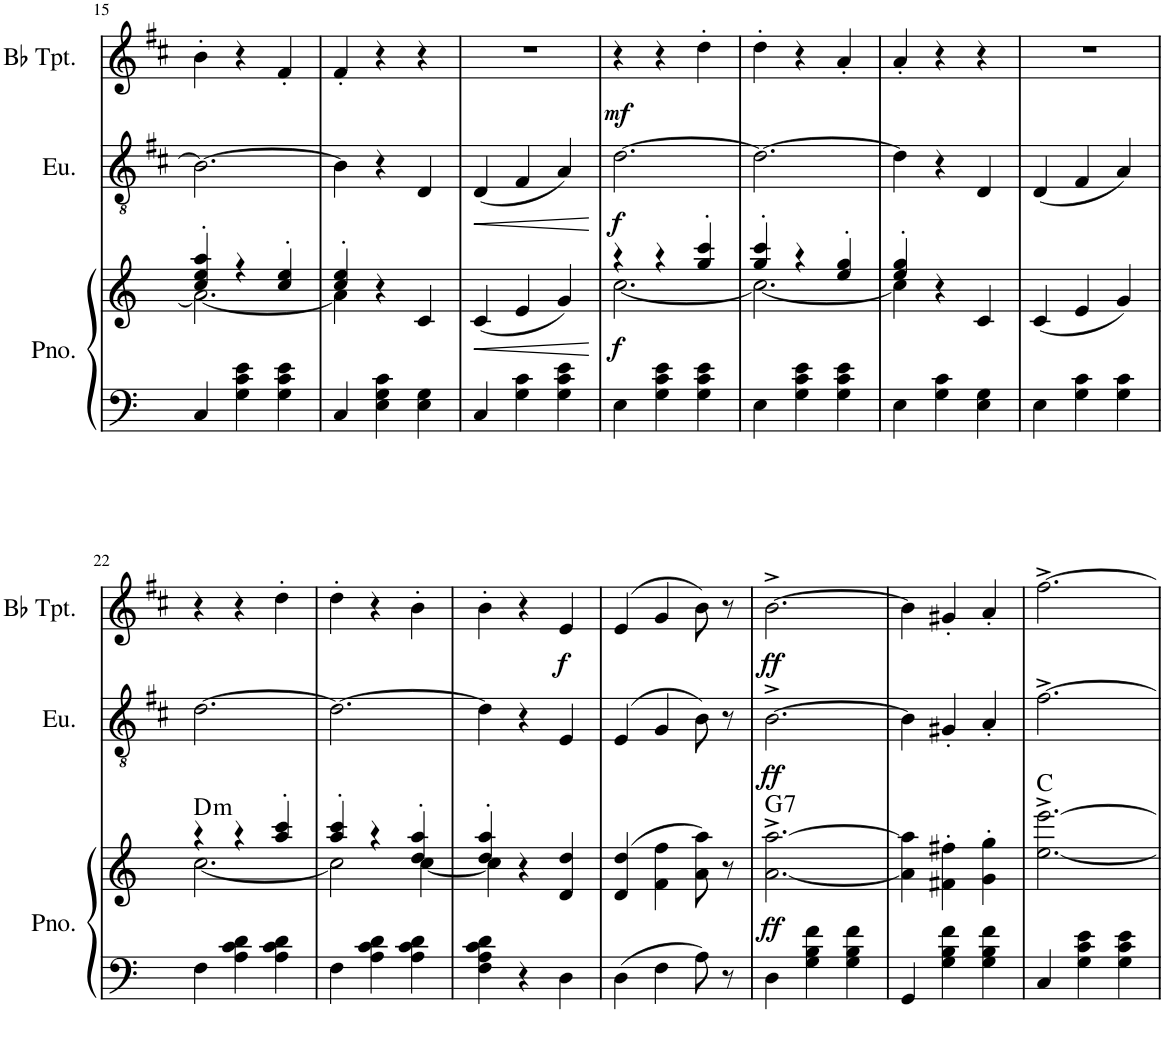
**kern	**kern	**dynam	**harte	**kern	**dynam	**kern	**dynam
*part3	*part3	*part3	*part3	*part2	*part2	*part1	*part1
*staff4	*staff3	*staff3/4	*	*staff2	*staff2	*staff1	*staff1
*I"Piano	*	*	*	*I"Euphonium	*	*I"Bb Trumpet	*
*I'Pno.	*	*	*	*I'Eu.	*	*I'Bb Tpt.	*
!!LO:PB:g=z
*clefF4	*clefG2	*	*	*clefGv2	*	*clefG2	*
*	*	*	*	*ITrd1c2	*	*ITrd1c2	*
*k[]	*k[]	*	*	*k[f#c#]	*	*k[f#c#]	*
*M3/4	*M3/4	*	*	*M3/4	*	*M3/4	*
=15	=15	=15	=15	=15	=15	=15	=15
*	*^	*	*	*	*	*	*
4C/	4cc/' 4ee/' 4aa/'	2.a\_	.	.	2.B\_	.	4b'\	.
4G\ 4c\ 4e\	4r	.	.	.	.	.	4r	.
4G\ 4c\ 4e\	4cc/' 4ee/'	.	.	.	.	.	4f#'/	.
=16	=16	=16	=16	=16	=16	=16	=16	=16
4C/	4cc/' 4ee/'	4a\]	.	.	4B\]	.	4f#'/	.
4E\ 4G\ 4c\	4r	2ryy	.	.	4r	.	4r	.
4E\ 4G\	4c/	.	.	.	4D/	.	4r	.
*	*v	*v	*	*	*	*	*	*
=17	=17	=17	=17	=17	=17	=17	=17
!	!	!LO:HP:b	!	!	!LO:HP:b	!	!
4C/	(4c/	<	.	(4D/	<	2.r	.
4G\ 4c\	4e/	.	.	4F#/	.	.	.
4G\ 4c\ 4e\	4g/)	.	.	4A/)	.	.	.
.	.	[	.	.	[	.	.
=18	=18	=18	=18	=18	=18	=18	=18
*	*^	*	*	*	*	*	*
!	!	!	!LO:DY:b	!	!	!LO:DY:b	!	!LO:DY:b
4E\	4r	[2.cc\	f	.	[2.d\	f	4r	mf
4G\ 4c\ 4e\	4r	.	.	.	.	.	4r	.
4G\ 4c\ 4e\	4gg/' 4ccc/'	.	.	.	.	.	4dd'\	.
=19	=19	=19	=19	=19	=19	=19	=19	=19
4E\	4gg/' 4ccc/'	2.cc\_	.	.	2.d\_	.	4dd'\	.
4G\ 4c\ 4e\	4r	.	.	.	.	.	4r	.
4G\ 4c\ 4e\	4ee/' 4gg/'	.	.	.	.	.	4a'/	.
=20	=20	=20	=20	=20	=20	=20	=20	=20
4E\	4ee/' 4gg/'	4cc\]	.	.	4d\]	.	4a'/	.
4G\ 4c\	4r	2ryy	.	.	4r	.	4r	.
4E\ 4G\	4c/	.	.	.	4D/	.	4r	.
*	*v	*v	*	*	*	*	*	*
=21	=21	=21	=21	=21	=21	=21	=21
4E\	(4c/	.	.	(4D/	.	2.r	.
4G\ 4c\	4e/	.	.	4F#/	.	.	.
4G\ 4c\	4g/)	.	.	4A/)	.	.	.
!!LO:LB:g=z
=22	=22	=22	=22	=22	=22	=22	=22
*	*^	*	*	*	*	*	*
!	!	!	!	!LO:H:kt=m	!	!	!	!
4F\	4r	[2.cc\	.	D:min	[2.d\	.	4r	.
4A\ 4c\ 4d\	4r	.	.	.	.	.	4r	.
4A\ 4c\ 4d\	4aa/' 4ccc/'	.	.	.	.	.	4dd'\	.
=23	=23	=23	=23	=23	=23	=23	=23	=23
4F\	4aa/' 4ccc/'	2cc\]	.	.	2.d\_	.	4dd'\	.
4A\ 4c\ 4d\	4r	.	.	.	.	.	4r	.
4A\ 4c\ 4d\	4dd/' 4aa/'	[4cc\	.	.	.	.	4b'\	.
=24	=24	=24	=24	=24	=24	=24	=24	=24
4F\ 4A\ 4c\ 4d\	4dd/' 4aa/'	4cc\]	.	.	4d\]	.	4b'\	.
4r	4r	2ryy	.	.	4r	.	4r	.
!	!	!	!	!	!	!	!	!LO:DY:b
4D\	4d/ 4dd/	.	.	.	4E/	.	4e/	f
*	*v	*v	*	*	*	*	*	*
=25	=25	=25	=25	=25	=25	=25	=25
4D\	(4d/ 4dd/	.	.	(4E/	.	(4e/	.
4F\	4f\ 4ff\	.	.	4G/	.	4g/	.
8A\	8a\ 8aa\)	.	.	8B\)	.	8b\)	.
8r	8r	.	.	8r	.	8r	.
=26	=26	=26	=26	=26	=26	=26	=26
!	!	!LO:DY:b	!LO:H:kt=7	!	!LO:DY:b	!	!LO:DY:b
4D\	[2.a\^> [2.aa\^>	ff	G:7	[2.B^>\	ff	[2.b^>\	ff
4G\ 4B\ 4f\	.	.	.	.	.	.	.
4G\ 4B\ 4f\	.	.	.	.	.	.	.
=27	=27	=27	=27	=27	=27	=27	=27
4GG/	4a\] 4aa\]	.	.	4B\]	.	4b\]	.
4G\ 4B\ 4f\	4f#X\' 4ff#X\'	.	.	4G#X'/	.	4g#X'/	.
4G\ 4B\ 4f\	4g\' 4gg\'	.	.	4A'/	.	4a'/	.
=28	=28	=28	=28	=28	=28	=28	=28
4C/	[2.ee\^> [2.eee\^>	.	C:maj	[2.f#^>\	.	[2.ff#^>\	.
4G\ 4c\ 4e\	.	.	.	.	.	.	.
4G\ 4c\ 4e\	.	.	.	.	.	.	.
=	=	=	=	=	=	=	=
*-	*-	*-	*-	*-	*-	*-	*-
